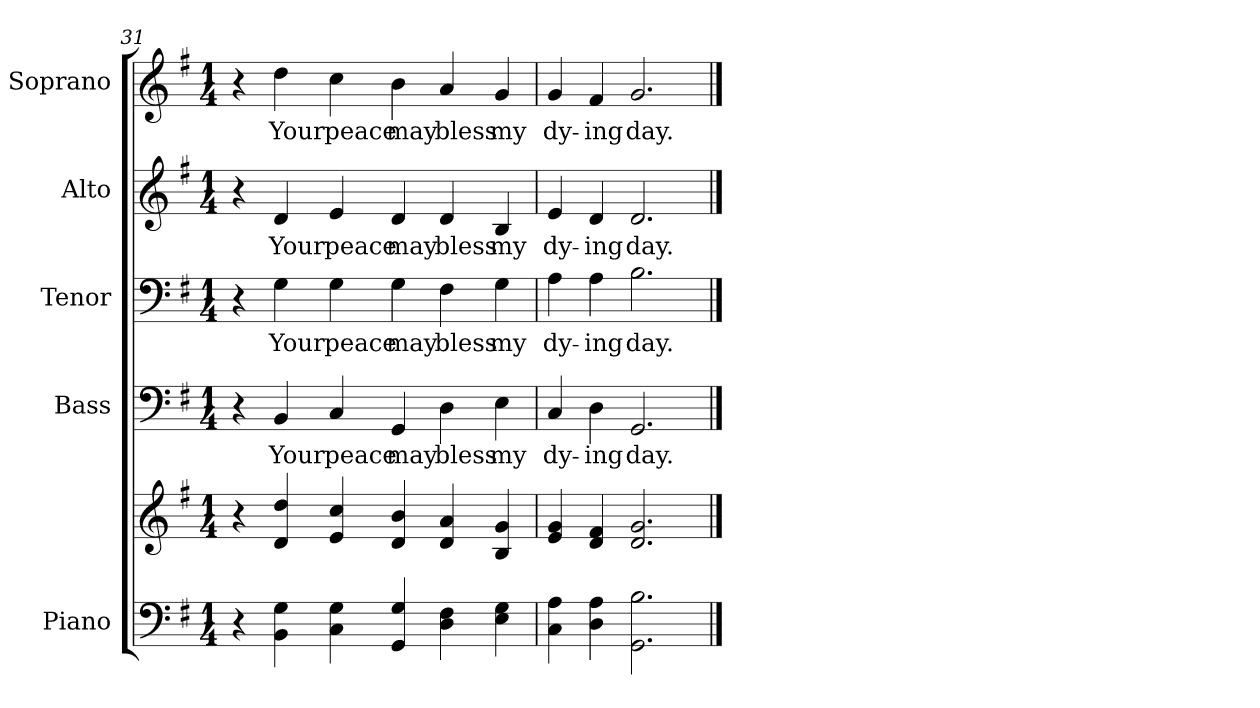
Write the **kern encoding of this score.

**kern	**kern	**kern	**text	**kern	**text	**kern	**text	**kern	**text
*part5	*part5	*part4	*part4	*part3	*part3	*part2	*part2	*part1	*part1
*staff6	*staff5	*staff4	*staff4	*staff3	*staff3	*staff2	*staff2	*staff1	*staff1
*I"Piano	*	*I"Bass	*	*I"Tenor	*	*I"Alto	*	*I"Soprano	*
*I'Pno.	*	*I'B.	*	*I'T.	*	*I'A.	*	*I'S.	*
!!LO:PB:g=z
*clefF4	*clefG2	*clefF4	*	*clefF4	*	*clefG2	*	*clefG2	*
*k[f#]	*k[f#]	*k[f#]	*	*k[f#]	*	*k[f#]	*	*k[f#]	*
*G:	*G:	*G:	*	*G:	*	*G:	*	*G:	*
*M1/4	*M1/4	*M1/4	*	*M1/4	*	*M1/4	*	*M1/4	*
=31	=31	=31	=31	=31	=31	=31	=31	=31	=31
4r	4r	4r	.	4r	.	4r	.	4r	.
!	!	!	!LO:LY:b:color=#000000	!	!	!	!	!	!
!	!	!	!	!	!LO:LY:b:color=#000000	!	!	!	!
!	!	!	!	!	!	!	!LO:LY:b:color=#000000	!	!
!	!	!	!	!	!	!	!	!	!LO:LY:b:color=#000000
4BBi\ 4Gi	4di/ 4ddi	4BBi/	Your	4Gi\	Your	4di/	Your	4ddi\	Your
!	!	!	!LO:LY:b:color=#000000	!	!	!	!	!	!
!	!	!	!	!	!LO:LY:b:color=#000000	!	!	!	!
!	!	!	!	!	!	!	!LO:LY:b:color=#000000	!	!
!	!	!	!	!	!	!	!	!	!LO:LY:b:color=#000000
4Ci\ 4Gi	4ei/ 4cci	4Ci/	peace	4Gi\	peace	4ei/	peace	4cci\	peace
!	!	!	!LO:LY:b:color=#000000	!	!	!	!	!	!
!	!	!	!	!	!LO:LY:b:color=#000000	!	!	!	!
!	!	!	!	!	!	!	!LO:LY:b:color=#000000	!	!
!	!	!	!	!	!	!	!	!	!LO:LY:b:color=#000000
4GGi/ 4Gi	4di/ 4bi	4GGi/	may	4Gi\	may	4di/	may	4bi\	may
!	!	!	!LO:LY:b:color=#000000	!	!	!	!	!	!
!	!	!	!	!	!LO:LY:b:color=#000000	!	!	!	!
!	!	!	!	!	!	!	!LO:LY:b:color=#000000	!	!
!	!	!	!	!	!	!	!	!	!LO:LY:b:color=#000000
4Di\ 4F#i	4di/ 4ai	4Di\	bless	4F#i\	bless	4di/	bless	4ai/	bless
!	!	!	!LO:LY:b:color=#000000	!	!	!	!	!	!
!	!	!	!	!	!LO:LY:b:color=#000000	!	!	!	!
!	!	!	!	!	!	!	!LO:LY:b:color=#000000	!	!
!	!	!	!	!	!	!	!	!	!LO:LY:b:color=#000000
4Ei\ 4Gi	4Bi/ 4gi	4Ei\	my	4Gi\	my	4Bi/	my	4gi/	my
=32	=32	=32	=32	=32	=32	=32	=32	=32	=32
!	!	!	!LO:LY:b:color=#000000	!	!	!	!	!	!
!	!	!	!	!	!LO:LY:b:color=#000000	!	!	!	!
!	!	!	!	!	!	!	!LO:LY:b:color=#000000	!	!
!	!	!	!	!	!	!	!	!	!LO:LY:b:color=#000000
4Ci\ 4Ai	4ei/ 4gi	4Ci/	dy-	4Ai\	dy-	4ei/	dy-	4gi/	dy-
!	!	!	!LO:LY:b:color=#000000	!	!	!	!	!	!
!	!	!	!	!	!LO:LY:b:color=#000000	!	!	!	!
!	!	!	!	!	!	!	!LO:LY:b:color=#000000	!	!
!	!	!	!	!	!	!	!	!	!LO:LY:b:color=#000000
4Di\ 4Ai	4di/ 4f#i	4Di\	-ing	4Ai\	-ing	4di/	-ing	4f#i/	-ing
!	!	!	!LO:LY:b:color=#000000	!	!	!	!	!	!
!	!	!	!	!	!LO:LY:b:color=#000000	!	!	!	!
!	!	!	!	!	!	!	!LO:LY:b:color=#000000	!	!
!	!	!	!	!	!	!	!	!	!LO:LY:b:color=#000000
2.GGi\ 2.Bi	2.di/ 2.gi	2.GGi/	day.	2.Bi\	day.	2.di/	day.	2.gi/	day.
==	==	==	==	==	==	==	==	==	==
*-	*-	*-	*-	*-	*-	*-	*-	*-	*-
